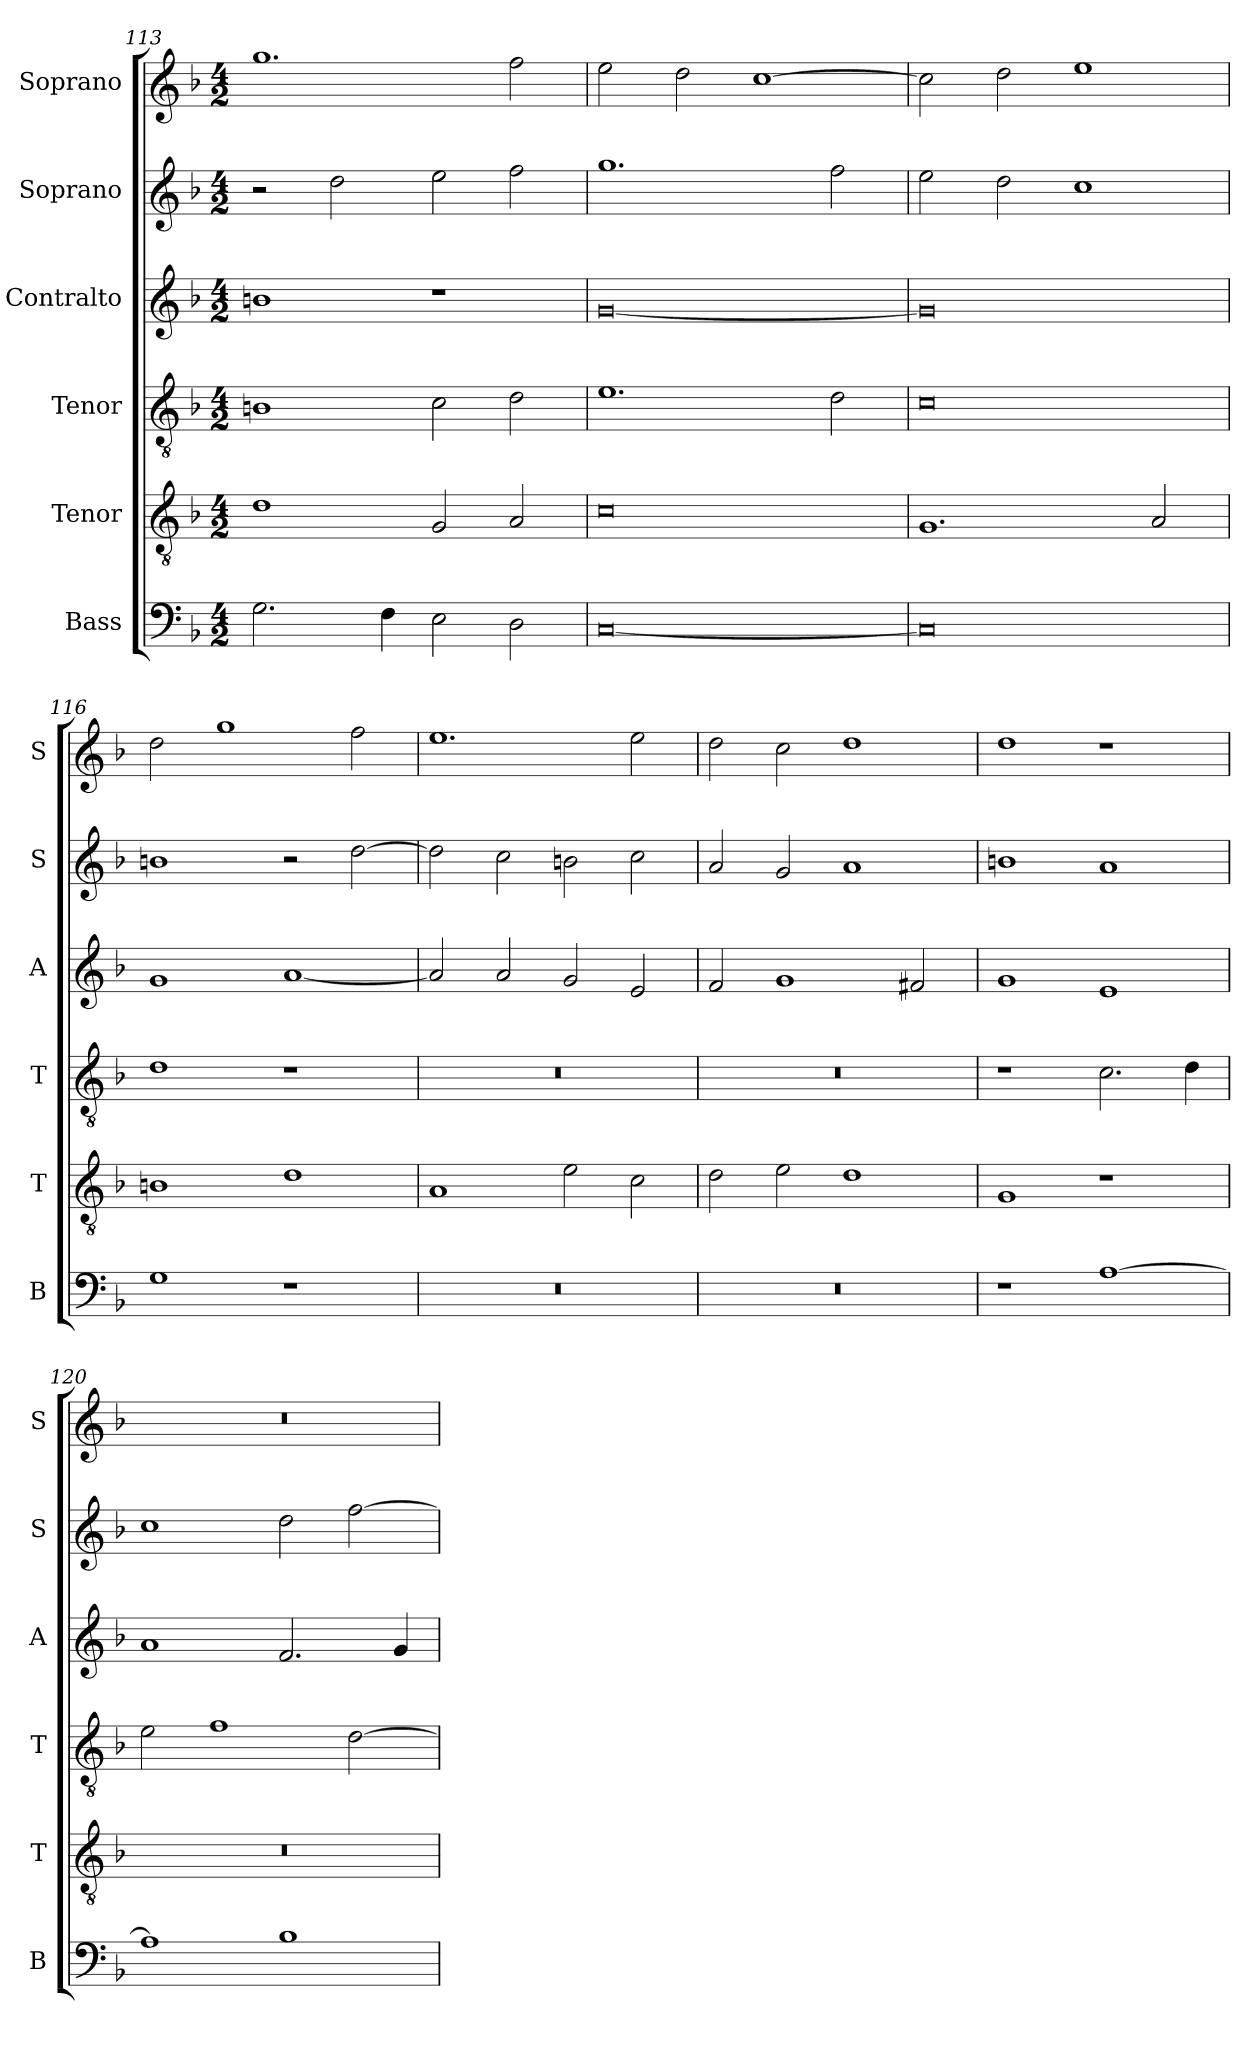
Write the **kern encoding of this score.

**kern	**kern	**kern	**kern	**kern	**kern
*part6	*part5	*part4	*part3	*part2	*part1
*staff6	*staff5	*staff4	*staff3	*staff2	*staff1
*I"Bass	*I"Tenor	*I"Tenor	*I"Contralto	*I"Soprano	*I"Soprano
*I'B	*I'T	*I'T	*I'A	*I'S	*I'S
*clefF4	*clefGv2	*clefGv2	*clefG2	*clefG2	*clefG2
*k[b-]	*k[b-]	*k[b-]	*k[b-]	*k[b-]	*k[b-]
*M4/2	*M4/2	*M4/2	*M4/2	*M4/2	*M4/2
=113	=113	=113	=113	=113	=113
2.G	1d	1Bn	1bn	2r	1.gg
.	.	.	.	2dd	.
4F	.	.	.	.	.
2E	2G	2c	1r	2ee	.
2D	2A	2d	.	2ff	2ff
=114	=114	=114	=114	=114	=114
[0C	0c	1.e	[0g	1.gg	2ee
.	.	.	.	.	2dd
.	.	.	.	.	[1cc
.	.	2d	.	2ff	.
=115	=115	=115	=115	=115	=115
0C]	1.G	0c	0g]	2ee	2cc]
.	.	.	.	2dd	2dd
.	.	.	.	1cc	1ee
.	2A	.	.	.	.
=116	=116	=116	=116	=116	=116
1G	1Bn	1d	1g	1bn	2dd
.	.	.	.	.	1gg
1r	1d	1r	[1a	2r	.
.	.	.	.	[2dd	2ff
=117	=117	=117	=117	=117	=117
0r	1A	0r	2a]	2dd]	1.ee
.	.	.	2a	2cc	.
.	2e	.	2g	2bn	.
.	2c	.	2e	2cc	2ee
=118	=118	=118	=118	=118	=118
0r	2d	0r	2f	2a	2dd
.	2e	.	1g	2g	2cc
.	1d	.	.	1a	1dd
.	.	.	2f#X	.	.
=119	=119	=119	=119	=119	=119
1r	1G	1r	1g	1bn	1dd
[1A	1r	2.c	1e	1a	1r
.	.	4d	.	.	.
=120	=120	=120	=120	=120	=120
1A]	0r	2e	1a	1cc	0r
.	.	1f	.	.	.
1B-	.	.	2.f	2dd	.
.	.	[2d	.	[2ff	.
.	.	.	4g	.	.
=	=	=	=	=	=
*-	*-	*-	*-	*-	*-
